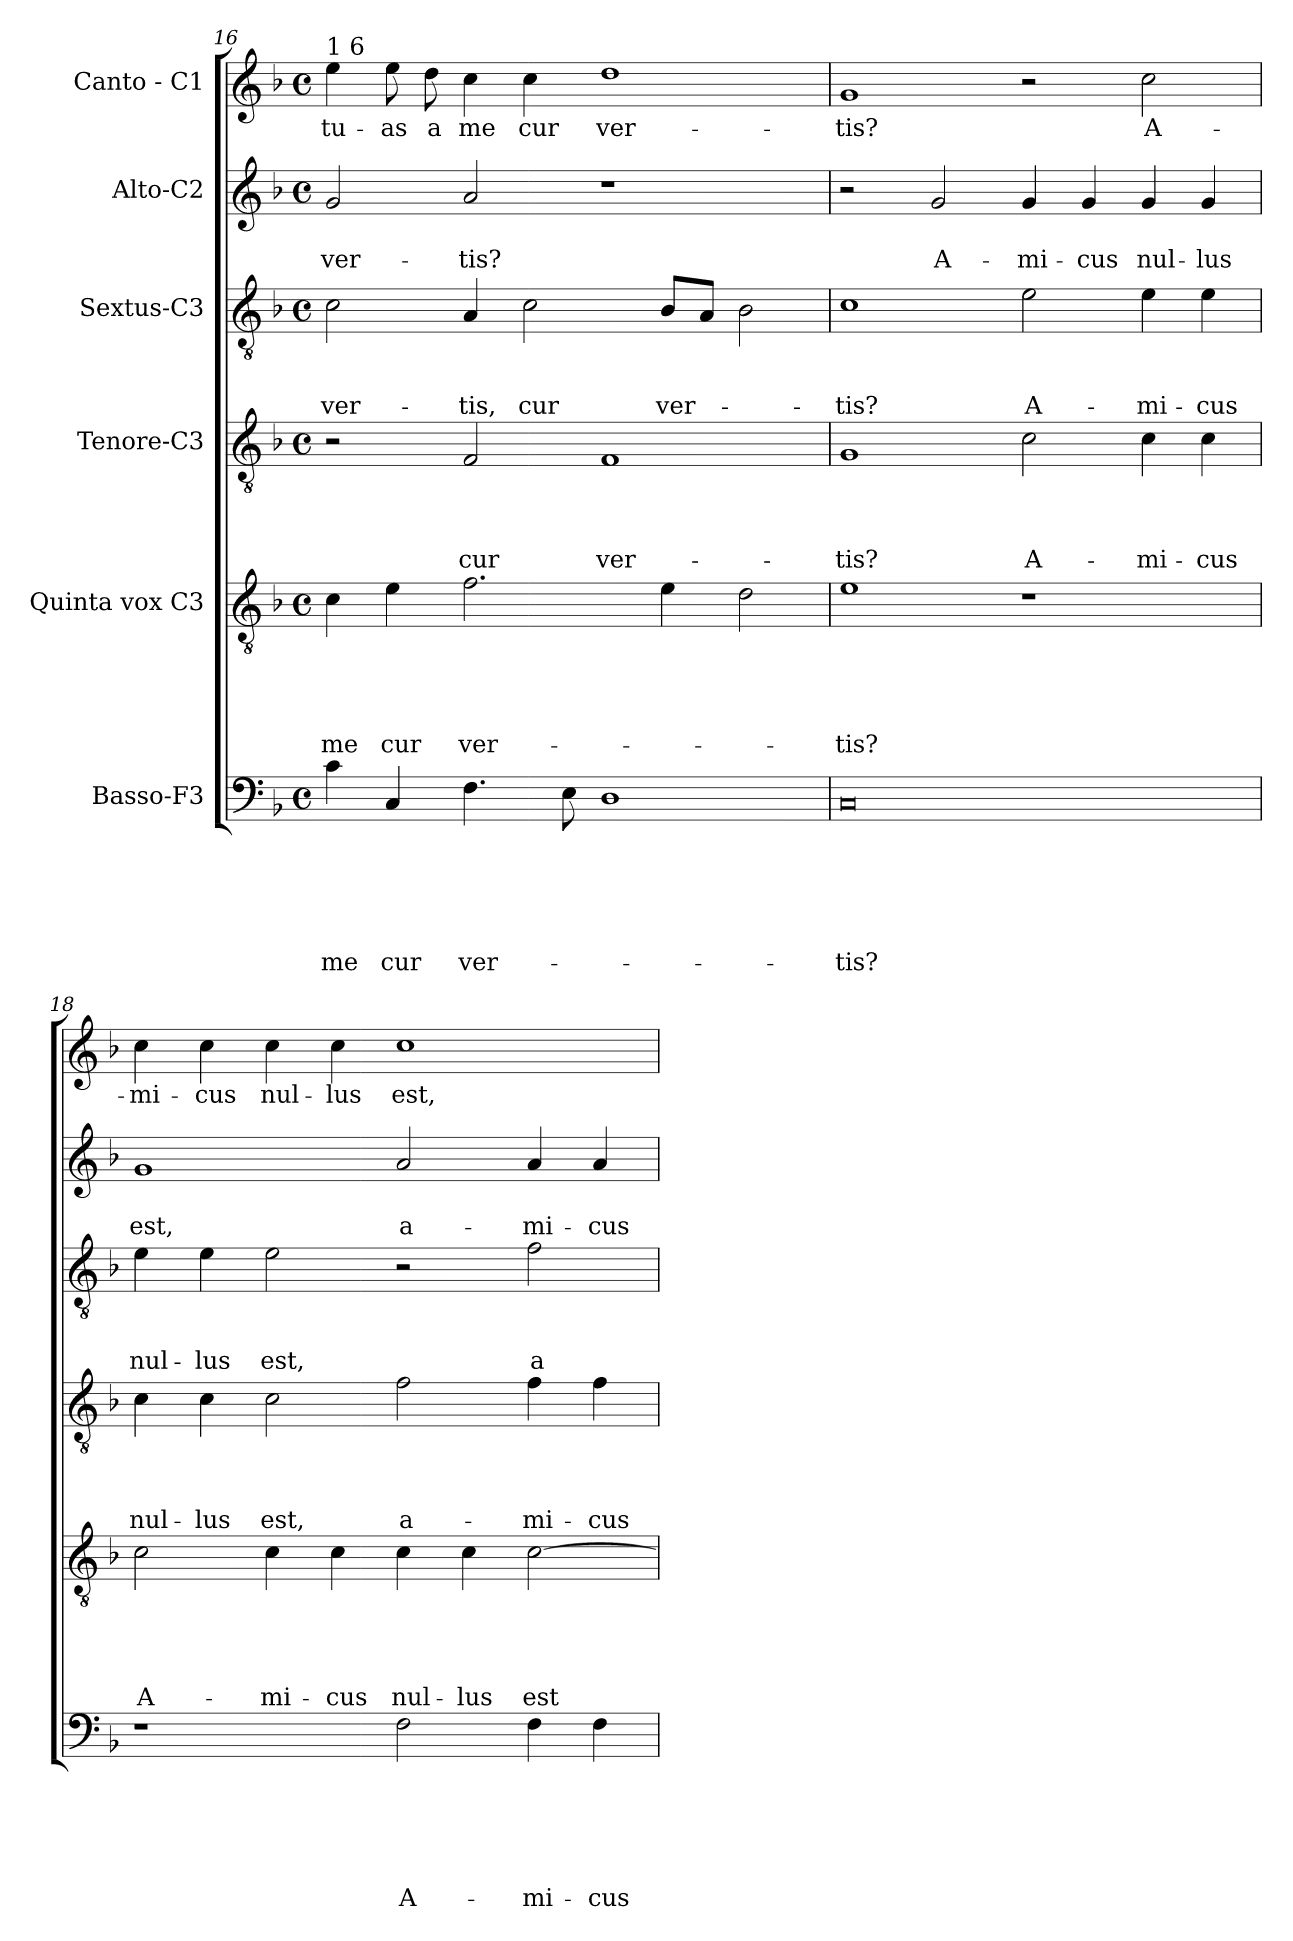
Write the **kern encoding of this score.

**kern	**text	**text	**text	**text	**text	**text	**kern	**text	**text	**text	**text	**text	**kern	**text	**text	**text	**text	**kern	**text	**text	**text	**kern	**text	**text	**kern	**text
*part6	*part6	*part6	*part6	*part6	*part6	*part6	*part5	*part5	*part5	*part5	*part5	*part5	*part4	*part4	*part4	*part4	*part4	*part3	*part3	*part3	*part3	*part2	*part2	*part2	*part1	*part1
*staff6	*staff6	*staff6	*staff6	*staff6	*staff6	*staff6	*staff5	*staff5	*staff5	*staff5	*staff5	*staff5	*staff4	*staff4	*staff4	*staff4	*staff4	*staff3	*staff3	*staff3	*staff3	*staff2	*staff2	*staff2	*staff1	*staff1
*I"Basso-F3	*	*	*	*	*	*	*I"Quinta vox C3	*	*	*	*	*	*I"Tenore-C3	*	*	*	*	*I"Sextus-C3	*	*	*	*I"Alto-C2	*	*	*I"Canto - C1	*
!!LO:PB:g=z
*clefF4	*	*	*	*	*	*	*clefGv2	*	*	*	*	*	*clefGv2	*	*	*	*	*clefGv2	*	*	*	*clefG2	*	*	*clefG2	*
*k[b-]	*	*	*	*	*	*	*k[b-]	*	*	*	*	*	*k[b-]	*	*	*	*	*k[b-]	*	*	*	*k[b-]	*	*	*k[b-]	*
*F:	*	*	*	*	*	*	*F:	*	*	*	*	*	*F:	*	*	*	*	*F:	*	*	*	*F:	*	*	*F:	*
*M4/4	*	*	*	*	*	*	*M4/4	*	*	*	*	*	*M4/4	*	*	*	*	*M4/4	*	*	*	*M4/4	*	*	*M4/4	*
*met(c)	*	*	*	*	*	*	*met(c)	*	*	*	*	*	*met(c)	*	*	*	*	*met(c)	*	*	*	*met(c)	*	*	*met(c)	*
=16	=16	=16	=16	=16	=16	=16	=16	=16	=16	=16	=16	=16	=16	=16	=16	=16	=16	=16	=16	=16	=16	=16	=16	=16	=16	=16
!	!	!	!	!	!	!	!	!	!	!	!	!	!	!	!	!	!	!	!	!	!	!	!	!	!LO:TX:a:t=1 6	!
!	!	!	!	!	!	!LO:LY:b	!	!	!	!	!	!LO:LY:b	!	!	!	!	!	!	!	!	!LO:LY:b	!	!	!LO:LY:b	!	!LO:LY:b
4c\	.	.	.	.	.	me	4c\	.	.	.	.	me	2r	.	.	.	.	2c\	.	.	ver-	2g/	.	ver-	4ee\	tu-
!	!	!	!	!	!	!LO:LY:b	!	!	!	!	!	!LO:LY:b	!	!	!	!	!	!	!	!	!	!	!	!	!	!LO:LY:b
4C/	.	.	.	.	.	cur	4e\	.	.	.	.	cur	.	.	.	.	.	.	.	.	.	.	.	.	8ee\	-as
!	!	!	!	!	!	!	!	!	!	!	!	!	!	!	!	!	!	!	!	!	!	!	!	!	!	!LO:LY:b
.	.	.	.	.	.	.	.	.	.	.	.	.	.	.	.	.	.	.	.	.	.	.	.	.	8dd\	a
!	!	!	!	!	!	!LO:LY:b	!	!	!	!	!	!LO:LY:b	!	!	!	!	!LO:LY:b	!	!	!	!LO:LY:b	!	!	!LO:LY:b	!	!LO:LY:b
4.F\	.	.	.	.	.	ver-	2.f\	.	.	.	.	ver-	2F/	.	.	.	cur	4A/	.	.	-tis,	2a/	.	-tis?	4cc\	me
!	!	!	!	!	!	!	!	!	!	!	!	!	!	!	!	!	!	!	!	!	!LO:LY:b	!	!	!	!	!LO:LY:b
.	.	.	.	.	.	.	.	.	.	.	.	.	.	.	.	.	.	2c\	.	.	cur	.	.	.	4cc\	cur
8E\	.	.	.	.	.	.	.	.	.	.	.	.	.	.	.	.	.	.	.	.	.	.	.	.	.	.
!	!	!	!	!	!	!	!	!	!	!	!	!	!	!	!	!	!LO:LY:b	!	!	!	!	!	!	!	!	!LO:LY:b
1D	.	.	.	.	.	.	.	.	.	.	.	.	1F	.	.	.	ver-	.	.	.	.	1r	.	.	1dd	ver-
!	!	!	!	!	!	!	!	!	!	!	!	!	!	!	!	!	!	!	!	!	!LO:LY:b	!	!	!	!	!
.	.	.	.	.	.	.	4e\	.	.	.	.	.	.	.	.	.	.	8B-/L	.	.	ver-	.	.	.	.	.
.	.	.	.	.	.	.	.	.	.	.	.	.	.	.	.	.	.	8A/J	.	.	.	.	.	.	.	.
.	.	.	.	.	.	.	2d\	.	.	.	.	.	.	.	.	.	.	2B-\	.	.	.	.	.	.	.	.
=17	=17	=17	=17	=17	=17	=17	=17	=17	=17	=17	=17	=17	=17	=17	=17	=17	=17	=17	=17	=17	=17	=17	=17	=17	=17	=17
!	!	!	!	!	!	!LO:LY:b	!	!	!	!	!	!LO:LY:b	!	!	!	!	!LO:LY:b	!	!	!	!LO:LY:b	!	!	!	!	!LO:LY:b
0C	.	.	.	.	.	-tis?	1e	.	.	.	.	-tis?	1G	.	.	.	-tis?	1c	.	.	-tis?	2r	.	.	1g	-tis?
!	!	!	!	!	!	!	!	!	!	!	!	!	!	!	!	!	!	!	!	!	!	!	!	!LO:LY:b	!	!
.	.	.	.	.	.	.	.	.	.	.	.	.	.	.	.	.	.	.	.	.	.	2g/	.	A-	.	.
!	!	!	!	!	!	!	!	!	!	!	!	!	!	!	!	!	!LO:LY:b	!	!	!	!LO:LY:b	!	!	!LO:LY:b	!	!
.	.	.	.	.	.	.	1r	.	.	.	.	.	2c\	.	.	.	A-	2e\	.	.	A-	4g/	.	-mi-	2r	.
!	!	!	!	!	!	!	!	!	!	!	!	!	!	!	!	!	!	!	!	!	!	!	!	!LO:LY:b	!	!
.	.	.	.	.	.	.	.	.	.	.	.	.	.	.	.	.	.	.	.	.	.	4g/	.	-cus	.	.
!	!	!	!	!	!	!	!	!	!	!	!	!	!	!	!	!	!LO:LY:b	!	!	!	!LO:LY:b	!	!	!LO:LY:b	!	!LO:LY:b
.	.	.	.	.	.	.	.	.	.	.	.	.	4c\	.	.	.	-mi-	4e\	.	.	-mi-	4g/	.	nul-	2cc\	A-
!	!	!	!	!	!	!	!	!	!	!	!	!	!	!	!	!	!LO:LY:b	!	!	!	!LO:LY:b	!	!	!LO:LY:b	!	!
.	.	.	.	.	.	.	.	.	.	.	.	.	4c\	.	.	.	-cus	4e\	.	.	-cus	4g/	.	-lus	.	.
=18	=18	=18	=18	=18	=18	=18	=18	=18	=18	=18	=18	=18	=18	=18	=18	=18	=18	=18	=18	=18	=18	=18	=18	=18	=18	=18
!	!	!	!	!	!	!	!	!	!	!	!	!LO:LY:b	!	!	!	!	!LO:LY:b	!	!	!	!LO:LY:b	!	!	!LO:LY:b	!	!LO:LY:b
1r	.	.	.	.	.	.	2c\	.	.	.	.	A-	4c\	.	.	.	nul-	4e\	.	.	nul-	1g	.	est,	4cc\	-mi-
!	!	!	!	!	!	!	!	!	!	!	!	!	!	!	!	!	!LO:LY:b	!	!	!	!LO:LY:b	!	!	!	!	!LO:LY:b
.	.	.	.	.	.	.	.	.	.	.	.	.	4c\	.	.	.	-lus	4e\	.	.	-lus	.	.	.	4cc\	-cus
!	!	!	!	!	!	!	!	!	!	!	!	!LO:LY:b	!	!	!	!	!LO:LY:b	!	!	!	!LO:LY:b	!	!	!	!	!LO:LY:b
.	.	.	.	.	.	.	4c\	.	.	.	.	-mi-	2c\	.	.	.	est,	2e\	.	.	est,	.	.	.	4cc\	nul-
!	!	!	!	!	!	!	!	!	!	!	!	!LO:LY:b	!	!	!	!	!	!	!	!	!	!	!	!	!	!LO:LY:b
.	.	.	.	.	.	.	4c\	.	.	.	.	-cus	.	.	.	.	.	.	.	.	.	.	.	.	4cc\	-lus
!	!	!	!	!	!	!LO:LY:b	!	!	!	!	!	!LO:LY:b	!	!	!	!	!LO:LY:b	!	!	!	!	!	!	!LO:LY:b	!	!LO:LY:b
2F\	.	.	.	.	.	A-	4c\	.	.	.	.	nul-	2f\	.	.	.	a-	2r	.	.	.	2a/	.	a-	1cc	est,
!	!	!	!	!	!	!	!	!	!	!	!	!LO:LY:b	!	!	!	!	!	!	!	!	!	!	!	!	!	!
.	.	.	.	.	.	.	4c\	.	.	.	.	-lus	.	.	.	.	.	.	.	.	.	.	.	.	.	.
!	!	!	!	!	!	!LO:LY:b	!	!	!	!	!	!LO:LY:b	!	!	!	!	!LO:LY:b	!	!	!	!LO:LY:b	!	!	!LO:LY:b	!	!
4F\	.	.	.	.	.	-mi-	[>2c\	.	.	.	.	est	4f\	.	.	.	-mi-	2f\	.	.	a-	4a/	.	-mi-	.	.
!	!	!	!	!	!	!LO:LY:b	!	!	!	!	!	!	!	!	!	!	!LO:LY:b	!	!	!	!	!	!	!LO:LY:b	!	!
4F\	.	.	.	.	.	-cus	.	.	.	.	.	.	4f\	.	.	.	-cus	.	.	.	.	4a/	.	-cus	.	.
=	=	=	=	=	=	=	=	=	=	=	=	=	=	=	=	=	=	=	=	=	=	=	=	=	=	=
*-	*-	*-	*-	*-	*-	*-	*-	*-	*-	*-	*-	*-	*-	*-	*-	*-	*-	*-	*-	*-	*-	*-	*-	*-	*-	*-
